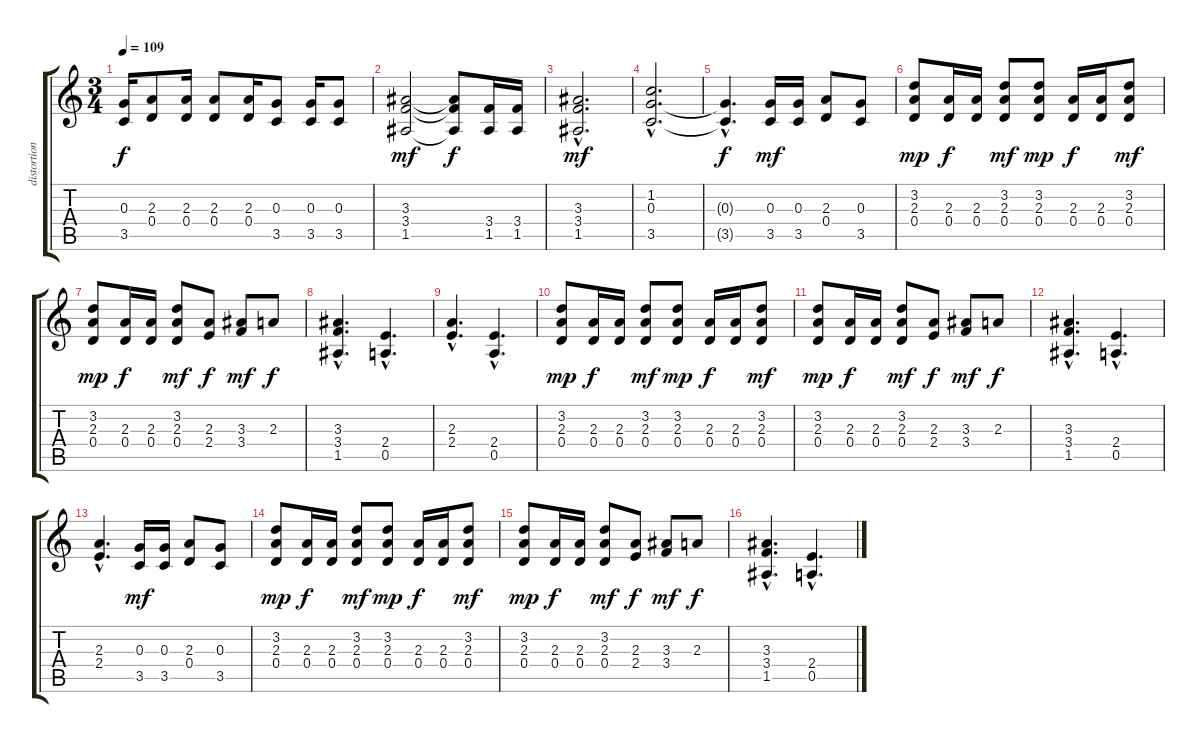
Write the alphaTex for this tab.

\track ("distortion" "distortion") {instrument distortionguitar}
\staff {score tabs}
\tuning (E4 B3 G3 D3 A2 E2) {hide}
\ts (3 4)
\tempo 109
\clef g2
\ks c
(0.3 3.5).16{dy f} (2.3 0.4).8 (2.3 0.4).16 (2.3 0.4).8 (2.3 0.4).16 (0.3 3.5).8 (0.3 3.5).16 (0.3 3.5).8 |
(3.3 3.4 1.5).2{dy mf} (3.3{t} 3.4{t} 1.5{t}).8{dy f} (3.4 1.5).16 (3.4 1.5).16 |
(3.3{hac} 3.4{hac} 1.5{hac}).2{d dy mf} |
(1.2{hac} 0.3{hac} 3.5{hac}).2{d} |
(0.3{hac t} 3.5{hac t}).4{d dy f} (0.3 3.5).16{dy mf} (0.3 3.5).16 (2.3 0.4).8 (0.3 3.5).8 |
(3.2 2.3 0.4).8{dy mp} (2.3 0.4).16{dy f} (2.3 0.4).16 (3.2 2.3 0.4).8{dy mf} (3.2 2.3 0.4).8{dy mp} (2.3 0.4).16{dy f} (2.3 0.4).16 (3.2 2.3 0.4).8{dy mf} |
(3.2 2.3 0.4).8{dy mp} (2.3 0.4).16{dy f} (2.3 0.4).16 (3.2 2.3 0.4).8{dy mf} (2.3 2.4).8{dy f} (3.3 3.4).8{dy mf} 2.3.8{dy f} |
(3.3{hac} 3.4{hac} 1.5{hac}).4{d} (2.4{hac} 0.5{hac}).4{d} |
(2.3{hac} 2.4{hac}).4{d} (2.4{hac} 0.5{hac}).4{d} |
(3.2 2.3 0.4).8{dy mp} (2.3 0.4).16{dy f} (2.3 0.4).16 (3.2 2.3 0.4).8{dy mf} (3.2 2.3 0.4).8{dy mp} (2.3 0.4).16{dy f} (2.3 0.4).16 (3.2 2.3 0.4).8{dy mf} |
(3.2 2.3 0.4).8{dy mp} (2.3 0.4).16{dy f} (2.3 0.4).16 (3.2 2.3 0.4).8{dy mf} (2.3 2.4).8{dy f} (3.3 3.4).8{dy mf} 2.3.8{dy f} |
(3.3{hac} 3.4{hac} 1.5{hac}).4{d} (2.4{hac} 0.5{hac}).4{d} |
(2.3{hac} 2.4{hac}).4{d} (0.3 3.5).16{dy mf} (0.3 3.5).16 (2.3 0.4).8 (0.3 3.5).8 |
(3.2 2.3 0.4).8{dy mp} (2.3 0.4).16{dy f} (2.3 0.4).16 (3.2 2.3 0.4).8{dy mf} (3.2 2.3 0.4).8{dy mp} (2.3 0.4).16{dy f} (2.3 0.4).16 (3.2 2.3 0.4).8{dy mf} |
(3.2 2.3 0.4).8{dy mp} (2.3 0.4).16{dy f} (2.3 0.4).16 (3.2 2.3 0.4).8{dy mf} (2.3 2.4).8{dy f} (3.3 3.4).8{dy mf} 2.3.8{dy f} |
(3.3{hac} 3.4{hac} 1.5{hac}).4{d} (2.4{hac} 0.5{hac}).4{d}
